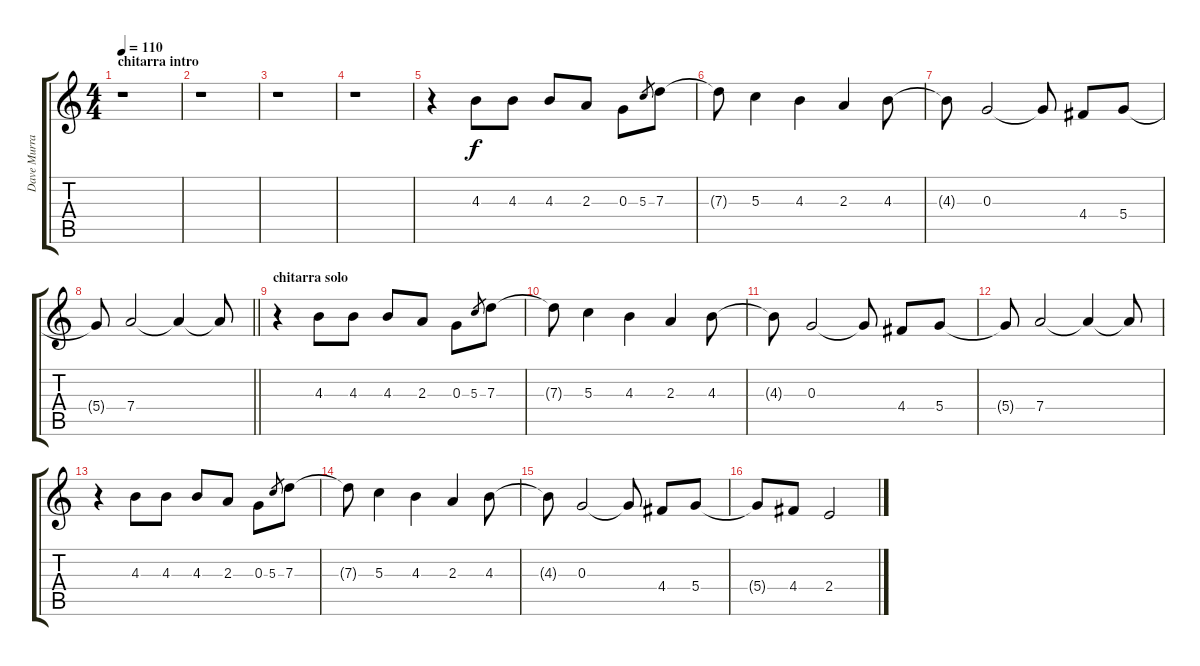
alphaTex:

\track ("Dave Murray" "Dave Murra") {instrument distortionguitar}
\staff {score tabs}
\tuning (E4 B3 G3 D3 A2 E2) {hide}
\ts (4 4)
\section ("" "chitarra intro")
\tempo 110
\clef g2
\ks c
r.1{txt "" dy f instrument distortionguitar} |
r.1 |
r.1 |
r.1 |
r.4{volume 14 instrument pad2warm} 4.3.8 4.3.8 4.3.8 2.3.8 0.3.8 5.3.8{gr} 7.3.8 |
7.3{t}.8 5.3.4 4.3.4 2.3.4 4.3.8 |
4.3{t}.8 0.3.2 0.3{t}.8 4.4.8 5.4.8 |
\barLineRight lightlight
5.4{t}.8 7.4.2 7.4{t}.4 7.4{t}.8 |
\section ("" "chitarra solo")
r.4{volume 16 instrument distortionguitar} 4.3.8 4.3.8 4.3.8 2.3.8 0.3.8 5.3.8{gr} 7.3.8 |
7.3{t}.8 5.3.4 4.3.4 2.3.4 4.3.8 |
4.3{t}.8 0.3.2 0.3{t}.8 4.4.8 5.4.8 |
5.4{t}.8 7.4.2 7.4{t}.4 7.4{t}.8 |
r.4 4.3.8 4.3.8 4.3.8 2.3.8 0.3.8 5.3.8{gr} 7.3.8 |
7.3{t}.8 5.3.4 4.3.4 2.3.4 4.3.8 |
4.3{t}.8 0.3.2 0.3{t}.8 4.4.8 5.4.8 |
5.4{t}.8 4.4.8 2.4.2
